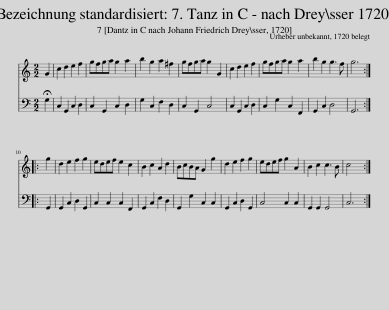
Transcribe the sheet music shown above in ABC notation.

X:1
%%score 1 2
L:1/8
M:2/2
I:linebreak $
K:C
V:1 treble
V:2 bass
V:1
 G2 | c2 d2 e2 f2 | gfga g2 a2 | b2 g2 a2 ^f2 | gfga g2 G2 | %5
 c2 d2 e2 f2 | gfga g2 a2 | b2 g2 g3 f | g6 ::$ g2 | %10
 d2 e2 f2 g2 | edef e2 c2 | B2 c2 A2 d2 | BcBA G2 g2 | d2 e2 f2 g2 | %15
 edef g2 A2 | B2 c2 c3 B | c4 x2 :| %18
V:2
 !fermata!G,2 | C,2 G,,2 C,2 D,2 | C,2 G,,2 C,2 D,2 | G,2 C,2 F,2 D,2 | C,2 G,,2 C,4 | %5
 C,2 G,,2 C,2 D,2 | C,2 G,2 C,2 F,,2 | G,,2 C,2 D,4 | G,,6 ::$ G,,2 | %10
 G,,2 C,2 D,2 G,,2 | C,2 C,2 C,2 F,,2 | G,,2 C,2 F,2 D,2 | G,,2 G,2 C,2 C,2 | G,,2 C,2 D,2 G,,2 | %15
 C,4 C,2 C,2 | G,,2 G,,2 G,,4 | C,6 :| %18
